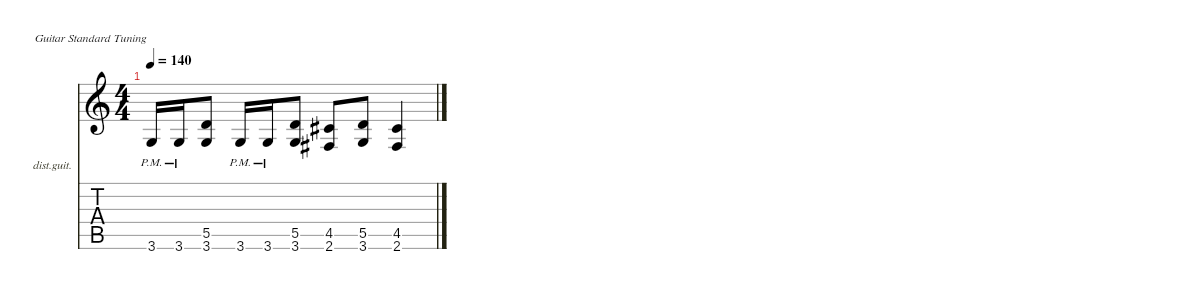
\defaultSystemsLayout 4
\hideDynamics
\bracketExtendMode nobrackets
\firstSystemTrackNameOrientation horizontal
\otherSystemsTrackNameOrientation horizontal
\track ("Rythm Guitar" "dist.guit.") {instrument distortionguitar}
\staff {score tabs}
\tuning (E4 B3 G3 D3 A2 E2)
\ts (4 4)
\tempo 140
\clef g2
\ks c
3.6{pm}.16{dy mf} 3.6{pm}.16 (3.6 5.5).8 3.6{pm}.16 3.6{pm}.16 (3.6 5.5).8 (2.6{acc #} 4.5{acc #}).8 (3.6 5.5).8 (2.6{acc #} 4.5{acc #}).4
